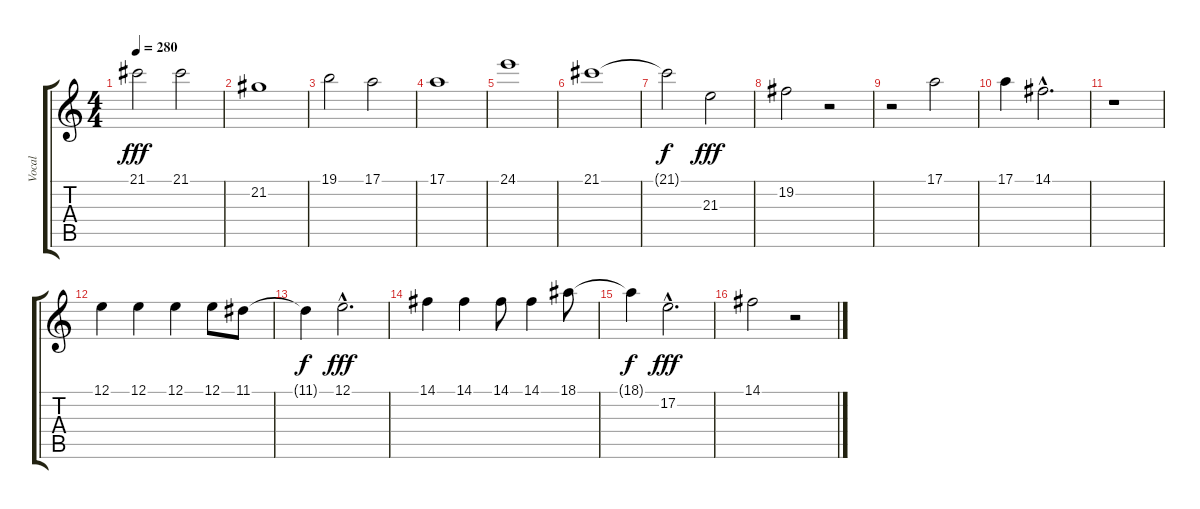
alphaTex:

\track ("Vocal" "Vocal") {instrument synthvoice}
\staff {score tabs}
\tuning (E4 B3 G3 D3 A2 E2) {hide}
\ts (4 4)
\tempo 280
\clef g2
\ks c
21.1.2{dy fff} 21.1.2 |
21.2.1 |
19.1.2 17.1.2 |
17.1.1 |
24.1.1 |
21.1.1 |
21.1{t}.2{dy f} 21.3.2{dy fff} |
19.2.2 r.2 |
r.2 17.1.2 |
17.1.4 14.1{hac}.2{d} |
r.1 |
12.1.4 12.1.4 12.1.4 12.1.8 11.1.8 |
11.1{t}.4{dy f} 12.1{hac}.2{d dy fff} |
14.1.4 14.1.4 14.1.8 14.1.4 18.1.8 |
18.1{t}.4{dy f} 17.2{hac}.2{d dy fff} |
14.1.2 r.2
